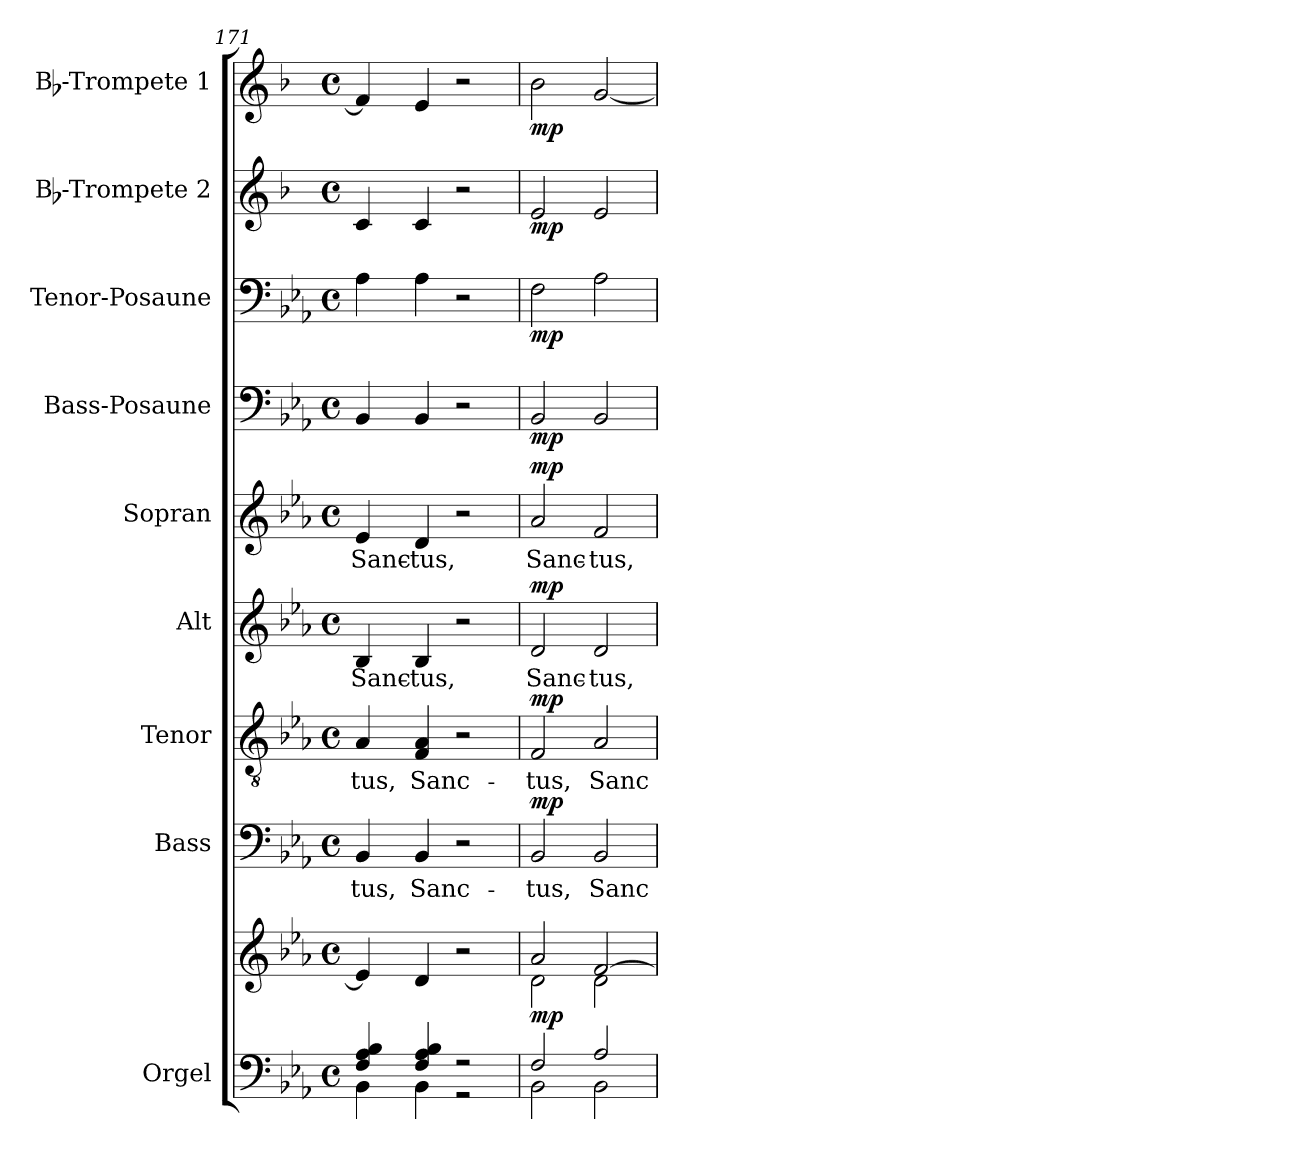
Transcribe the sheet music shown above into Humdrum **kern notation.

**kern	**kern	**dynam	**kern	**text	**dynam	**kern	**text	**dynam	**kern	**text	**dynam	**kern	**text	**dynam	**kern	**dynam	**kern	**dynam	**kern	**dynam	**kern	**dynam
*part9	*part9	*part9	*part8	*part8	*part8	*part7	*part7	*part7	*part6	*part6	*part6	*part5	*part5	*part5	*part4	*part4	*part3	*part3	*part2	*part2	*part1	*part1
*staff10	*staff9	*staff9/10	*staff8	*staff8	*staff8	*staff7	*staff7	*staff7	*staff6	*staff6	*staff6	*staff5	*staff5	*staff5	*staff4	*staff4	*staff3	*staff3	*staff2	*staff2	*staff1	*staff1
*I"Orgel	*	*	*I"Bass	*	*	*I"Tenor	*	*	*I"Alt	*	*	*I"Sopran	*	*	*I"Bass-Posaune	*	*I"Tenor-Posaune	*	*I"Bb-Trompete 2	*	*I"Bb-Trompete 1	*
*I'Org.	*	*	*I'B.	*	*	*I'T.	*	*	*I'A.	*	*	*I'S.	*	*	*I'B. Pos.	*	*I'T. Pos.	*	*I'Trp. 2	*	*I'Trp. 1	*
*clefF4	*clefG2	*	*clefF4	*	*	*clefGv2	*	*	*clefG2	*	*	*clefG2	*	*	*clefF4	*	*clefF4	*	*clefG2	*	*clefG2	*
*	*	*	*	*	*	*	*	*	*	*	*	*	*	*	*	*	*	*	*ITrd1c2	*	*ITrd1c2	*
*k[b-e-a-]	*k[b-e-a-]	*	*k[b-e-a-]	*	*	*k[b-e-a-]	*	*	*k[b-e-a-]	*	*	*k[b-e-a-]	*	*	*k[b-e-a-]	*	*k[b-e-a-]	*	*k[b-e-a-]	*	*k[b-e-a-]	*
*E-:	*E-:	*	*E-:	*	*	*E-:	*	*	*E-:	*	*	*E-:	*	*	*E-:	*	*E-:	*	*E-:	*	*E-:	*
*M4/4	*M4/4	*	*M4/4	*	*	*M4/4	*	*	*M4/4	*	*	*M4/4	*	*	*M4/4	*	*M4/4	*	*M4/4	*	*M4/4	*
*met(c)	*met(c)	*	*met(c)	*	*	*met(c)	*	*	*met(c)	*	*	*met(c)	*	*	*met(c)	*	*met(c)	*	*met(c)	*	*met(c)	*
=171	=171	=171	=171	=171	=171	=171	=171	=171	=171	=171	=171	=171	=171	=171	=171	=171	=171	=171	=171	=171	=171	=171
*^	*	*	*	*	*	*	*	*	*	*	*	*	*	*	*	*	*	*	*	*	*	*
!	!	!	!	!	!LO:LY:b	!	!	!LO:LY:b	!	!	!LO:LY:b	!	!	!LO:LY:b	!	!	!	!	!	!	!	!	!
4F/ 4A-/ 4B-/	4BB-\	4e-/]	.	4BB-/	-tus,	.	4A-/	-tus,	.	4B-/	Sanc-	.	4e-/	Sanc-	.	4BB-/	.	4A-\	.	4B-/	.	4e-/]	.
!	!	!	!	!	!LO:LY:b	!	!	!LO:LY:b	!	!	!LO:LY:b	!	!	!LO:LY:b	!	!	!	!	!	!	!	!	!
4F/ 4A-/ 4B-/	4BB-\	4d/	.	4BB-/	Sanc-	.	4F/ 4A-/	Sanc-	.	4B-/	-tus,	.	4d/	-tus,	.	4BB-/	.	4A-\	.	4B-/	.	4d/	.
2r	2r	2r	.	2r	.	.	2r	.	.	2r	.	.	2r	.	.	2r	.	2r	.	2r	.	2r	.
=172	=172	=172	=172	=172	=172	=172	=172	=172	=172	=172	=172	=172	=172	=172	=172	=172	=172	=172	=172	=172	=172	=172	=172
*	*	*^	*	*	*	*	*	*	*	*	*	*	*	*	*	*	*	*	*	*	*	*	*
!	!	!	!	!LO:DY:b	!	!LO:LY:b	!LO:DY:a	!	!LO:LY:b	!LO:DY:a	!	!LO:LY:b	!LO:DY:a	!	!LO:LY:b	!LO:DY:a	!	!LO:DY:b	!	!LO:DY:b	!	!LO:DY:b	!	!LO:DY:b
2F/	2BB-\	2a-/	2d\	mp	2BB-/	-tus,	mp	2F/	-tus,	mp	2d/	Sanc-	mp	2a-/	Sanc-	mp	2BB-/	mp	2F\	mp	2d/	mp	2a-\	mp
!	!	!	!	!	!	!LO:LY:b	!	!	!LO:LY:b	!	!	!LO:LY:b	!	!	!LO:LY:b	!	!	!	!	!	!	!	!	!
2A-/	2BB-\	[>2f/	2d\	.	2BB-/	Sanc-	.	2A-/	Sanc-	.	2d/	-tus,	.	2f/	-tus,	.	2BB-/	.	2A-\	.	2d/	.	[2f/	.
*v	*v	*	*	*	*	*	*	*	*	*	*	*	*	*	*	*	*	*	*	*	*	*	*	*
*	*v	*v	*	*	*	*	*	*	*	*	*	*	*	*	*	*	*	*	*	*	*	*	*
=	=	=	=	=	=	=	=	=	=	=	=	=	=	=	=	=	=	=	=	=	=	=
*-	*-	*-	*-	*-	*-	*-	*-	*-	*-	*-	*-	*-	*-	*-	*-	*-	*-	*-	*-	*-	*-	*-
